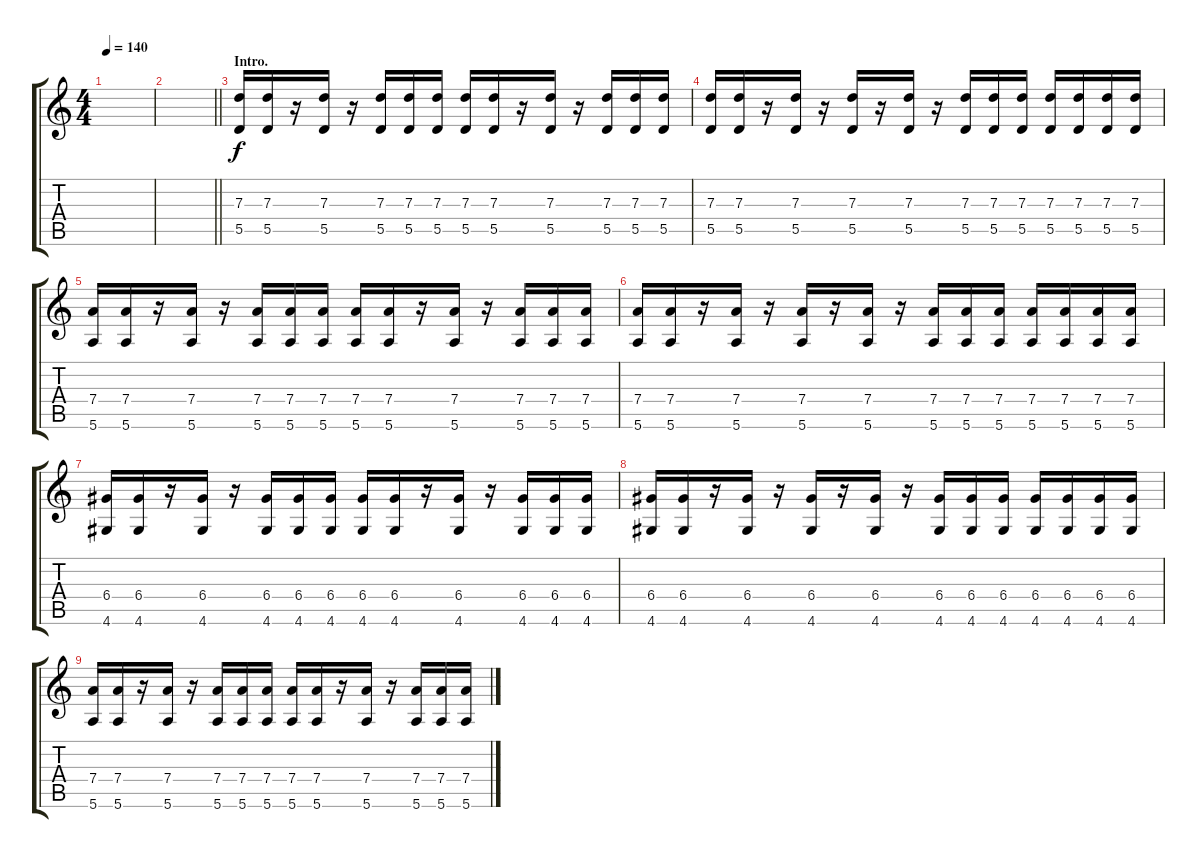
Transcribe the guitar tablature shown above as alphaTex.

\track "" {instrument distortionguitar}
\staff {score tabs}
\tuning (E4 B3 G3 D3 A2 E2) {hide}
\ts (4 4)
\tempo 140
\clef g2
\ks c
|
\barLineRight lightlight
|
\section ("" "Intro.")
(7.3 5.5).16 (7.3 5.5).16 r.16 (7.3 5.5).16 r.16 (7.3 5.5).16 (7.3 5.5).16 (7.3 5.5).16 (7.3 5.5).16 (7.3 5.5).16 r.16 (7.3 5.5).16 r.16 (7.3 5.5).16 (7.3 5.5).16 (7.3 5.5).16 |
(7.3 5.5).16 (7.3 5.5).16 r.16 (7.3 5.5).16 r.16 (7.3 5.5).16 r.16 (7.3 5.5).16 r.16 (7.3 5.5).16 (7.3 5.5).16 (7.3 5.5).16 (7.3 5.5).16 (7.3 5.5).16 (7.3 5.5).16 (7.3 5.5).16 |
(7.4 5.6).16 (7.4 5.6).16 r.16 (7.4 5.6).16 r.16 (7.4 5.6).16 (7.4 5.6).16 (7.4 5.6).16 (7.4 5.6).16 (7.4 5.6).16 r.16 (7.4 5.6).16 r.16 (7.4 5.6).16 (7.4 5.6).16 (7.4 5.6).16 |
(7.4 5.6).16 (7.4 5.6).16 r.16 (7.4 5.6).16 r.16 (7.4 5.6).16 r.16 (7.4 5.6).16 r.16 (7.4 5.6).16 (7.4 5.6).16 (7.4 5.6).16 (7.4 5.6).16 (7.4 5.6).16 (7.4 5.6).16 (7.4 5.6).16 |
(6.4 4.6).16 (6.4 4.6).16 r.16 (6.4 4.6).16 r.16 (6.4 4.6).16 (6.4 4.6).16 (6.4 4.6).16 (6.4 4.6).16 (6.4 4.6).16 r.16 (6.4 4.6).16 r.16 (6.4 4.6).16 (6.4 4.6).16 (6.4 4.6).16 |
(6.4 4.6).16 (6.4 4.6).16 r.16 (6.4 4.6).16 r.16 (6.4 4.6).16 r.16 (6.4 4.6).16 r.16 (6.4 4.6).16 (6.4 4.6).16 (6.4 4.6).16 (6.4 4.6).16 (6.4 4.6).16 (6.4 4.6).16 (6.4 4.6).16 |
(7.4 5.6).16 (7.4 5.6).16 r.16 (7.4 5.6).16 r.16 (7.4 5.6).16 (7.4 5.6).16 (7.4 5.6).16 (7.4 5.6).16 (7.4 5.6).16 r.16 (7.4 5.6).16 r.16 (7.4 5.6).16 (7.4 5.6).16 (7.4 5.6).16
